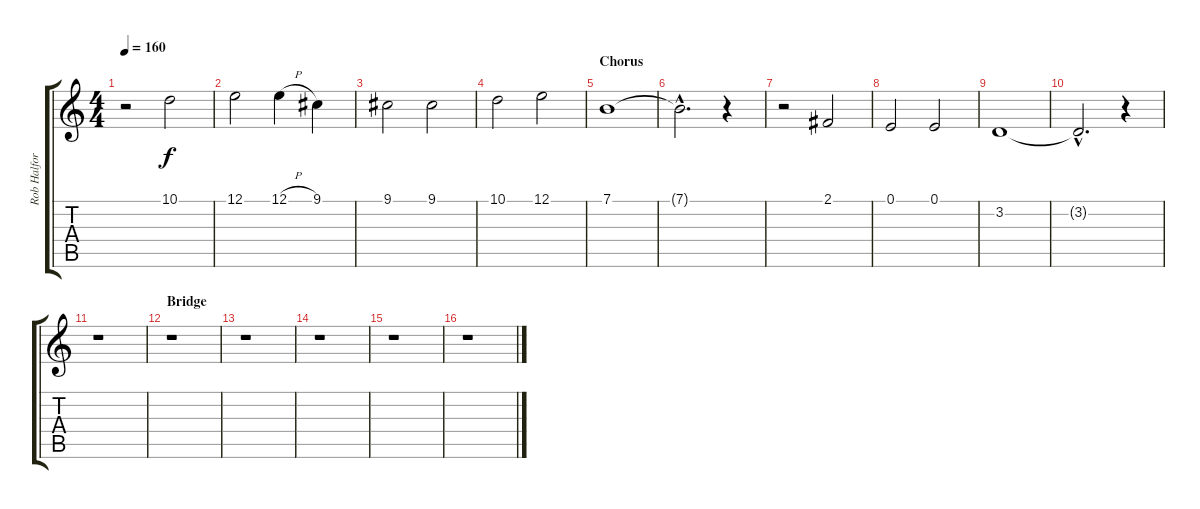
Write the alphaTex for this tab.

\track ("Rob Halford (vocals)" "Rob Halfor") {instrument lead6voice}
\staff {score tabs}
\tuning (E4 B3 G3 D3 A2 E2) {hide}
\ts (4 4)
\tempo 160
\clef g2
\ks c
r.2{dy f} 10.1.2 |
12.1.2 12.1{h}.4 9.1.4 |
9.1.2 9.1.2 |
10.1.2 12.1.2 |
\section ("" "Chorus")
7.1.1 |
7.1{hac t}.2{d} r.4 |
r.2 2.1.2 |
0.1.2 0.1.2 |
3.2.1 |
3.2{hac t}.2{d} r.4 |
r.1 |
\section ("" "Bridge")
r.1 |
r.1 |
r.1 |
r.1 |
r.1
